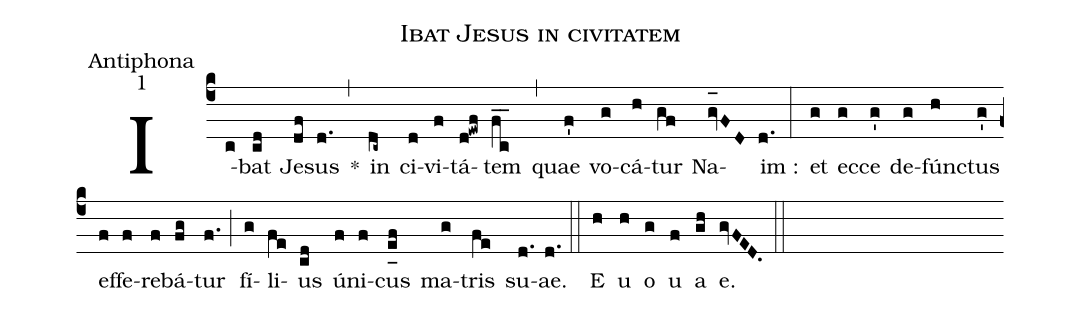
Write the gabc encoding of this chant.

name:Ibat Jesus in civitatem;
office-part:Antiphona;
mode:1;
%%
(c4) I(c)bat(cd) Je(df)sus(d.) *(,) in(dc~) ci(d)vi(f)tá(d!ewf)tem(fc__) (,) quae(f') vo(g)cá(h)tur(gf) Na(gv_[oh:h]FD)im :(d.) (:) et(g) ec(g)ce(g') de(g)fún(h)ctus(g') ef(f)fe(f)re(f)bá(fg)tur(f.) (;) fí(g)li(fe)us(cd) ú(f)ni(f)cus(e_[uh:l]f) ma(g)tris(fe) su(d.)ae.(d.) (::) <eu>E(h) u(h) o(g) u(f) a(gh) e.</eu>(gvFED.) (::)
